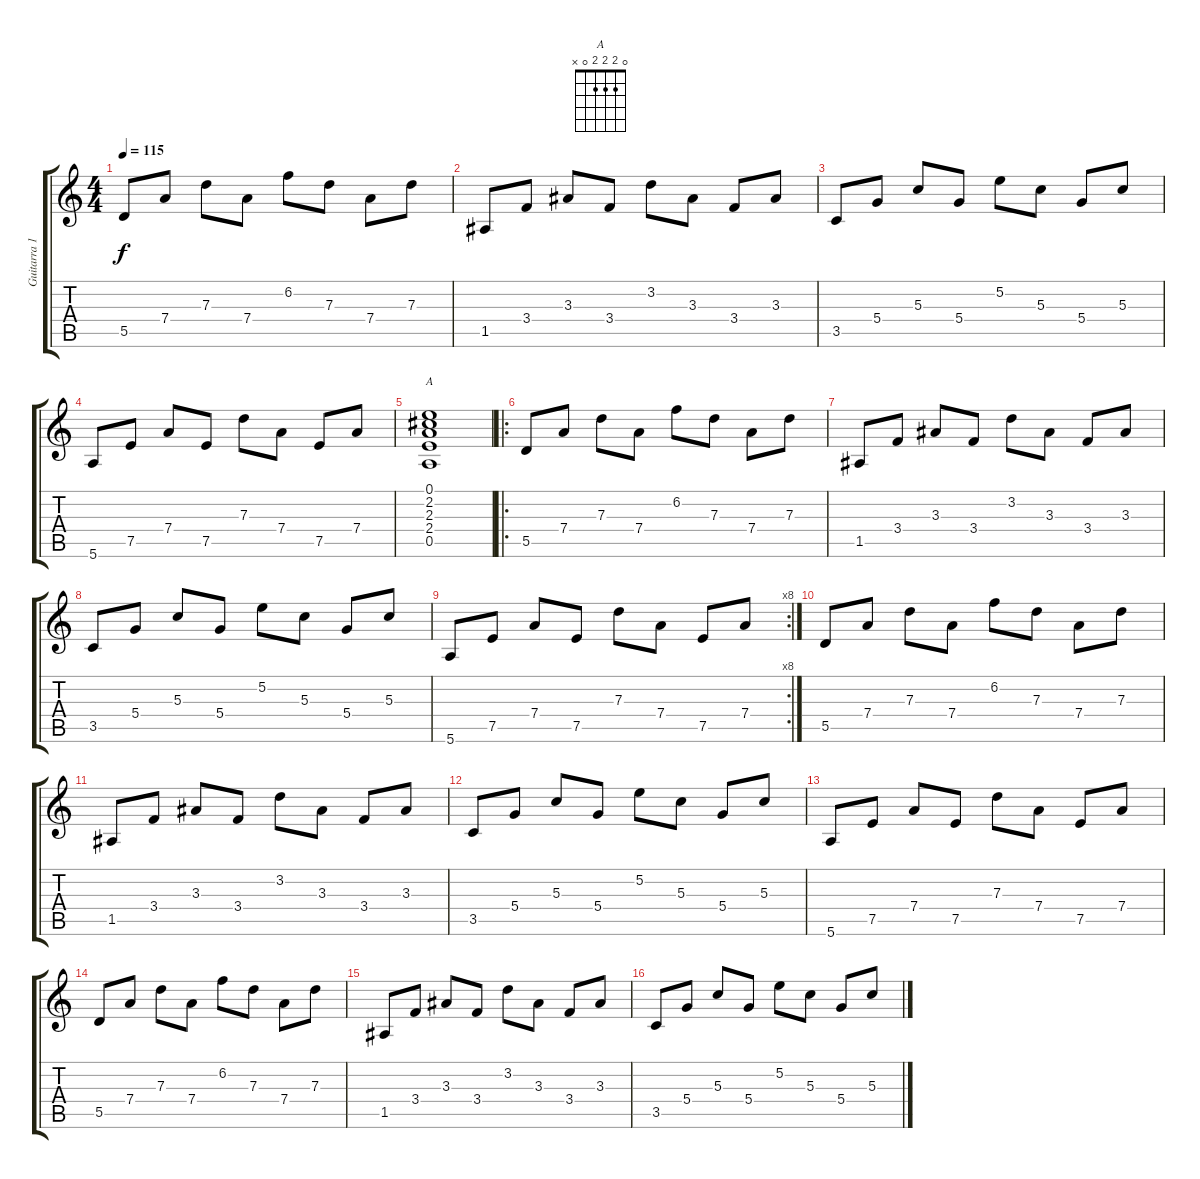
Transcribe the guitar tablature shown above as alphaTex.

\track ("Guitarra 1" "Guitarra 1") {instrument acousticguitarnylon}
\staff {score tabs}
\tuning (E4 B3 G3 D3 A2 E2) {hide}
\chord ("A" 0 2 2 2 0 x)
\ts (4 4)
\tempo 115
\clef g2
\ks c
5.5.8{dy f} 7.4.8 7.3.8 7.4.8 6.2.8 7.3.8 7.4.8 7.3.8 |
1.5.8 3.4.8 3.3.8 3.4.8 3.2.8 3.3.8 3.4.8 3.3.8 |
3.5.8 5.4.8 5.3.8 5.4.8 5.2.8 5.3.8 5.4.8 5.3.8 |
5.6.8 7.5.8 7.4.8 7.5.8 7.3.8 7.4.8 7.5.8 7.4.8 |
(0.1 2.2 2.3 2.4 0.5).1{ch "A"} |
\ro
5.5.8 7.4.8 7.3.8 7.4.8 6.2.8 7.3.8 7.4.8 7.3.8 |
1.5.8 3.4.8 3.3.8 3.4.8 3.2.8 3.3.8 3.4.8 3.3.8 |
3.5.8 5.4.8 5.3.8 5.4.8 5.2.8 5.3.8 5.4.8 5.3.8 |
\rc 8
5.6.8 7.5.8 7.4.8 7.5.8 7.3.8 7.4.8 7.5.8 7.4.8 |
5.5.8 7.4.8 7.3.8 7.4.8 6.2.8 7.3.8 7.4.8 7.3.8 |
1.5.8 3.4.8 3.3.8 3.4.8 3.2.8 3.3.8 3.4.8 3.3.8 |
3.5.8 5.4.8 5.3.8 5.4.8 5.2.8 5.3.8 5.4.8 5.3.8 |
5.6.8 7.5.8 7.4.8 7.5.8 7.3.8 7.4.8 7.5.8 7.4.8 |
5.5.8 7.4.8 7.3.8 7.4.8 6.2.8 7.3.8 7.4.8 7.3.8 |
1.5.8 3.4.8 3.3.8 3.4.8 3.2.8 3.3.8 3.4.8 3.3.8 |
3.5.8 5.4.8 5.3.8 5.4.8 5.2.8 5.3.8 5.4.8 5.3.8
